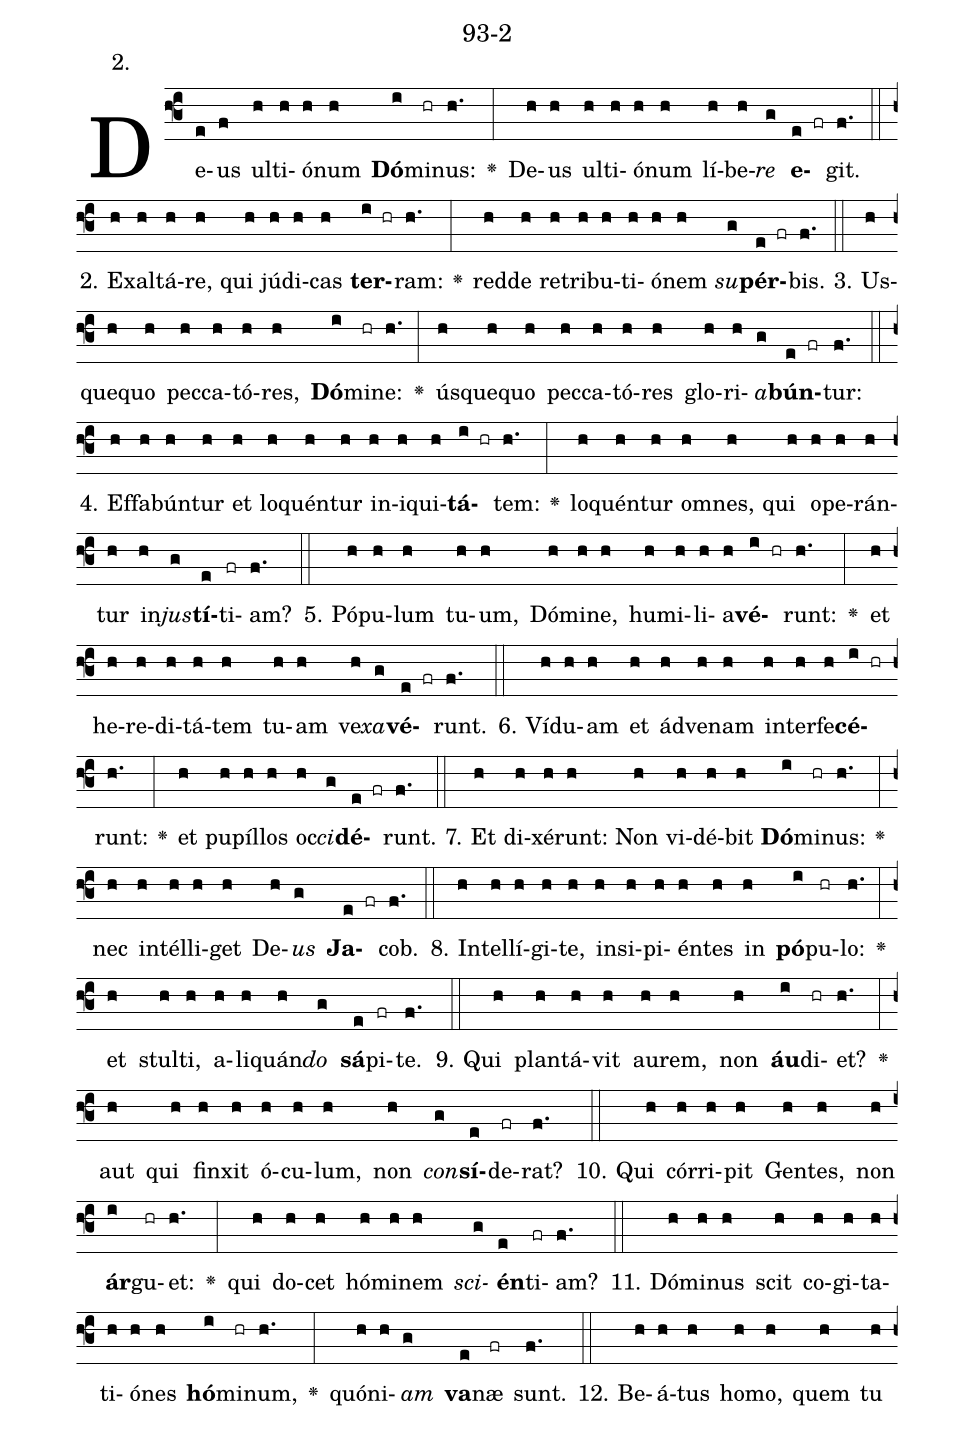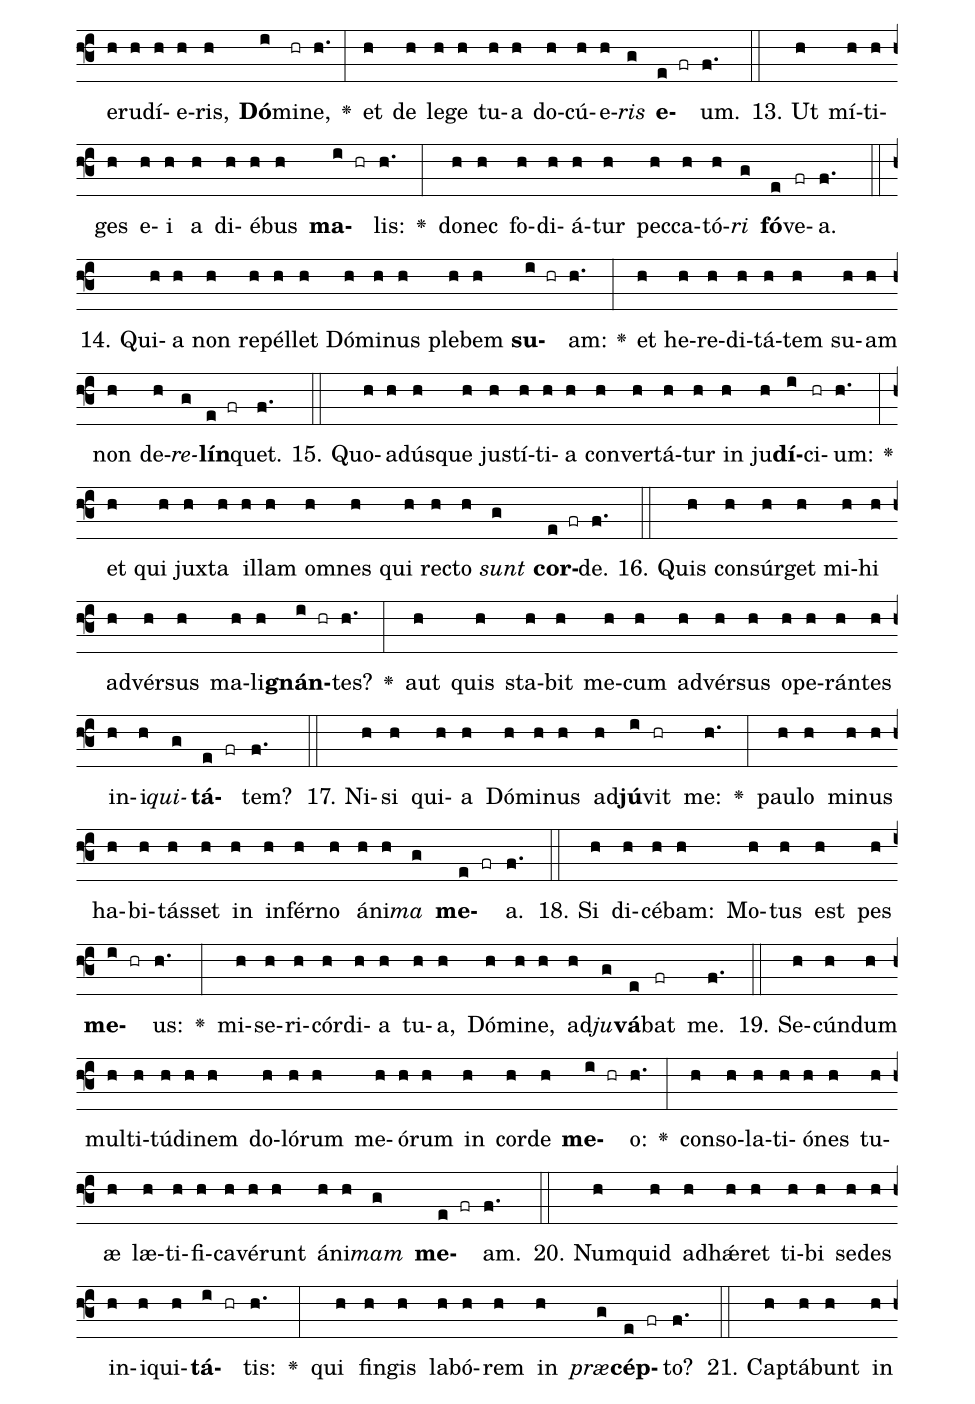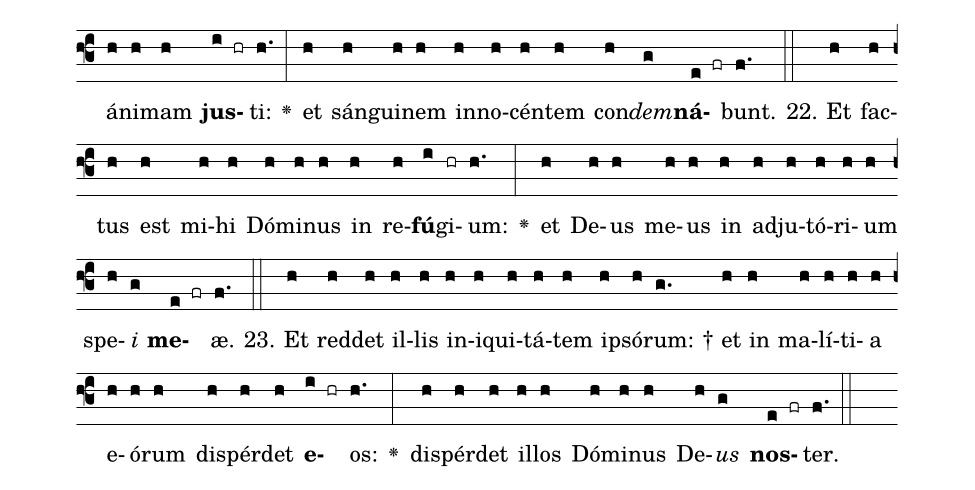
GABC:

name: 93-2;
annotation: 2.;
%%
(f3)De(e)us(f) ul(h)ti(h)ó(h)num(h) <b>Dó</b>(i)mi(hr)nus:(h.) <v>\greheightstar</v>(:) De(h)us(h) ul(h)ti(h)ó(h)num(h) lí(h)be(h)<i>re</i>(g) <b>e</b>(e fr)git.(f.) (::)
2. Ex(h)al(h)tá(h)re,(h) qui(h) jú(h)di(h)cas(h) <b>ter</b>(i hr)ram:(h.) <v>\greheightstar</v>(:) red(h)de(h) re(h)tri(h)bu(h)ti(h)ó(h)nem(h) <i>su</i>(g)<b>pér</b>(e fr)bis.(f.) (::)
3. Us(h)que(h)quo(h) pec(h)ca(h)tó(h)res,(h) <b>Dó</b>(i)mi(hr)ne:(h.) <v>\greheightstar</v>(:) ús(h)que(h)quo(h) pec(h)ca(h)tó(h)res(h) glo(h)ri(h)<i>a</i>(g)<b>bún</b>(e fr)tur:(f.) (::)
4. Ef(h)fa(h)bún(h)tur(h) et(h) lo(h)quén(h)tur(h) in(h)i(h)qui(h)<b>tá</b>(i hr)tem:(h.) <v>\greheightstar</v>(:) lo(h)quén(h)tur(h) om(h)nes,(h) qui(h) o(h)pe(h)rán(h)tur(h) in(h)<i>jus</i>(g)<b>tí</b>(e)ti(fr)am?(f.) (::)
5. Pó(h)pu(h)lum(h) tu(h)um,(h) Dó(h)mi(h)ne,(h) hu(h)mi(h)li(h)a(h)<b>vé</b>(i hr)runt:(h.) <v>\greheightstar</v>(:) et(h) he(h)re(h)di(h)tá(h)tem(h) tu(h)am(h) ve(h)<i>xa</i>(g)<b>vé</b>(e fr)runt.(f.) (::)
6. Ví(h)du(h)am(h) et(h) ád(h)ve(h)nam(h) in(h)ter(h)fe(h)<b>cé</b>(i hr)runt:(h.) <v>\greheightstar</v>(:) et(h) pu(h)píl(h)los(h) oc(h)<i>ci</i>(g)<b>dé</b>(e fr)runt.(f.) (::)
7. Et(h) di(h)xé(h)runt:(h) Non(h) vi(h)dé(h)bit(h) <b>Dó</b>(i)mi(hr)nus:(h.) <v>\greheightstar</v>(:) nec(h) in(h)tél(h)li(h)get(h) De(h)<i>us</i>(g) <b>Ja</b>(e fr)cob.(f.) (::)
8. In(h)tel(h)lí(h)gi(h)te,(h) in(h)si(h)pi(h)én(h)tes(h) in(h) <b>pó</b>(i)pu(hr)lo:(h.) <v>\greheightstar</v>(:) et(h) stul(h)ti,(h) a(h)li(h)quán(h)<i>do</i>(g) <b>sá</b>(e)pi(fr)te.(f.) (::)
9. Qui(h) plan(h)tá(h)vit(h) au(h)rem,(h) non(h) <b>áu</b>(i)di(hr)et?(h.) <v>\greheightstar</v>(:) aut(h) qui(h) fin(h)xit(h) ó(h)cu(h)lum,(h) non(h) <i>con</i>(g)<b>sí</b>(e)de(fr)rat?(f.) (::)
10. Qui(h) cór(h)ri(h)pit(h) Gen(h)tes,(h) non(h) <b>ár</b>(i)gu(hr)et:(h.) <v>\greheightstar</v>(:) qui(h) do(h)cet(h) hó(h)mi(h)nem(h) <i>sci</i>(g)<b>én</b>(e)ti(fr)am?(f.) (::)
11. Dó(h)mi(h)nus(h) scit(h) co(h)gi(h)ta(h)ti(h)ó(h)nes(h) <b>hó</b>(i)mi(hr)num,(h.) <v>\greheightstar</v>(:) quón(h)i(h)<i>am</i>(g) <b>va</b>(e)næ(fr) sunt.(f.) (::)
12. Be(h)á(h)tus(h) ho(h)mo,(h) quem(h) tu(h) e(h)ru(h)dí(h)e(h)ris,(h) <b>Dó</b>(i)mi(hr)ne,(h.) <v>\greheightstar</v>(:) et(h) de(h) le(h)ge(h) tu(h)a(h) do(h)cú(h)e(h)<i>ris</i>(g) <b>e</b>(e fr)um.(f.) (::)
13. Ut(h) mí(h)ti(h)ges(h) e(h)i(h) a(h) di(h)é(h)bus(h) <b>ma</b>(i hr)lis:(h.) <v>\greheightstar</v>(:) do(h)nec(h) fo(h)di(h)á(h)tur(h) pec(h)ca(h)tó(h)<i>ri</i>(g) <b>fó</b>(e)ve(fr)a.(f.) (::)
14. Qui(h)a(h) non(h) re(h)pél(h)let(h) Dó(h)mi(h)nus(h) ple(h)bem(h) <b>su</b>(i hr)am:(h.) <v>\greheightstar</v>(:) et(h) he(h)re(h)di(h)tá(h)tem(h) su(h)am(h) non(h) de(h)<i>re</i>(g)<b>lín</b>(e fr)quet.(f.) (::)
15. Quo(h)ad(h)ús(h)que(h) jus(h)tí(h)ti(h)a(h) con(h)ver(h)tá(h)tur(h) in(h) ju(h)<b>dí</b>(i)ci(hr)um:(h.) <v>\greheightstar</v>(:) et(h) qui(h) jux(h)ta(h) il(h)lam(h) om(h)nes(h) qui(h) rec(h)to(h) <i>sunt</i>(g) <b>cor</b>(e fr)de.(f.) (::)
16. Quis(h) con(h)súr(h)get(h) mi(h)hi(h) ad(h)vér(h)sus(h) ma(h)li(h)<b>gnán</b>(i hr)tes?(h.) <v>\greheightstar</v>(:) aut(h) quis(h) sta(h)bit(h) me(h)cum(h) ad(h)vér(h)sus(h) o(h)pe(h)rán(h)tes(h) in(h)i(h)<i>qui</i>(g)<b>tá</b>(e fr)tem?(f.) (::)
17. Ni(h)si(h) qui(h)a(h) Dó(h)mi(h)nus(h) ad(h)<b>jú</b>(i)vit(hr) me:(h.) <v>\greheightstar</v>(:) pau(h)lo(h) mi(h)nus(h) ha(h)bi(h)tás(h)set(h) in(h) in(h)fér(h)no(h) á(h)ni(h)<i>ma</i>(g) <b>me</b>(e fr)a.(f.) (::)
18. Si(h) di(h)cé(h)bam:(h) Mo(h)tus(h) est(h) pes(h) <b>me</b>(i hr)us:(h.) <v>\greheightstar</v>(:) mi(h)se(h)ri(h)cór(h)di(h)a(h) tu(h)a,(h) Dó(h)mi(h)ne,(h) ad(h)<i>ju</i>(g)<b>vá</b>(e)bat(fr) me.(f.) (::)
19. Se(h)cún(h)dum(h) mul(h)ti(h)tú(h)di(h)nem(h) do(h)ló(h)rum(h) me(h)ó(h)rum(h) in(h) cor(h)de(h) <b>me</b>(i hr)o:(h.) <v>\greheightstar</v>(:) con(h)so(h)la(h)ti(h)ó(h)nes(h) tu(h)æ(h) læ(h)ti(h)fi(h)ca(h)vé(h)runt(h) á(h)ni(h)<i>mam</i>(g) <b>me</b>(e fr)am.(f.) (::)
20. Num(h)quid(h) ad(h)hǽ(h)ret(h) ti(h)bi(h) se(h)des(h) in(h)i(h)qui(h)<b>tá</b>(i hr)tis:(h.) <v>\greheightstar</v>(:) qui(h) fin(h)gis(h) la(h)bó(h)rem(h) in(h) <i>præ</i>(g)<b>cép</b>(e fr)to?(f.) (::)
21. Cap(h)tá(h)bunt(h) in(h) á(h)ni(h)mam(h) <b>jus</b>(i hr)ti:(h.) <v>\greheightstar</v>(:) et(h) sán(h)gui(h)nem(h) in(h)no(h)cén(h)tem(h) con(h)<i>dem</i>(g)<b>ná</b>(e fr)bunt.(f.) (::)
22. Et(h) fac(h)tus(h) est(h) mi(h)hi(h) Dó(h)mi(h)nus(h) in(h) re(h)<b>fú</b>(i)gi(hr)um:(h.) <v>\greheightstar</v>(:) et(h) De(h)us(h) me(h)us(h) in(h) ad(h)ju(h)tó(h)ri(h)um(h) spe(h)<i>i</i>(g) <b>me</b>(e fr)æ.(f.) (::)
23. Et(h) red(h)det(h) il(h)lis(h) in(h)i(h)qui(h)tá(h)tem(h) ip(h)só(h)rum: †(g.) et(h) in(h) ma(h)lí(h)ti(h)a(h) e(h)ó(h)rum(h) dis(h)pér(h)det(h) <b>e</b>(i hr)os:(h.) <v>\greheightstar</v>(:) dis(h)pér(h)det(h) il(h)los(h) Dó(h)mi(h)nus(h) De(h)<i>us</i>(g) <b>nos</b>(e fr)ter.(f.) (::)
